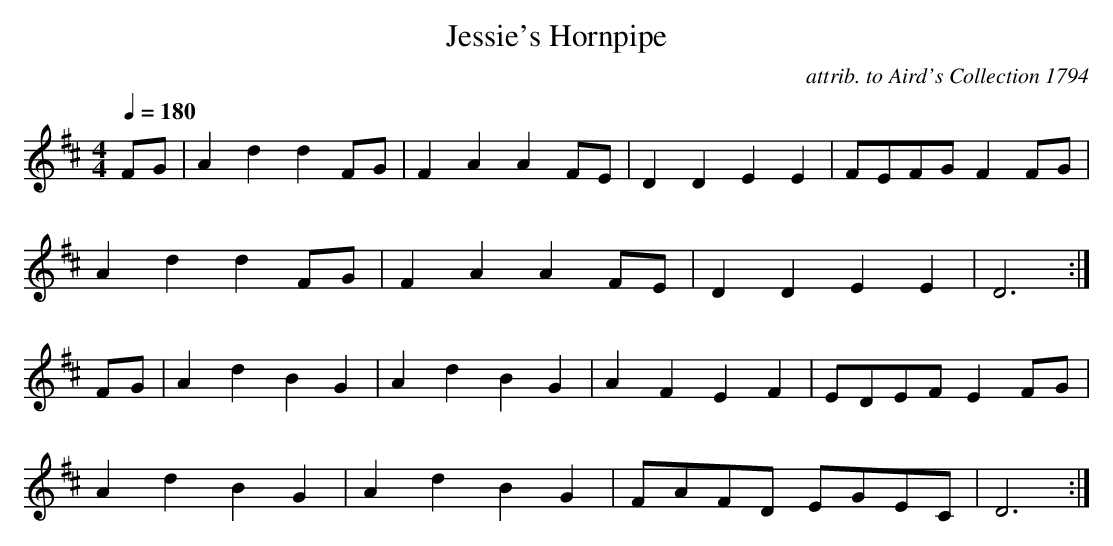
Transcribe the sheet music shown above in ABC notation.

X:1
T:Jessie's Hornpipe
C:attrib. to Aird's Collection 1794
M:4/4
L:1/8
Q:1/4=180
K:Dmaj
FG |\
A2 d2 d2 FG | F2 A2 A2 FE | D2 D2 E2 E2 | FEFG F2 FG |
A2 d2 d2 FG | F2 A2 A2 FE | D2 D2 E2 E2 | D6 :|
FG |\
A2 d2 B2 G2 | A2 d2 B2 G2 | A2 F2 E2 F2 | EDEF E2 FG |
A2 d2 B2 G2 | A2 d2 B2 G2 | FAFD EGEC | D6 :|
